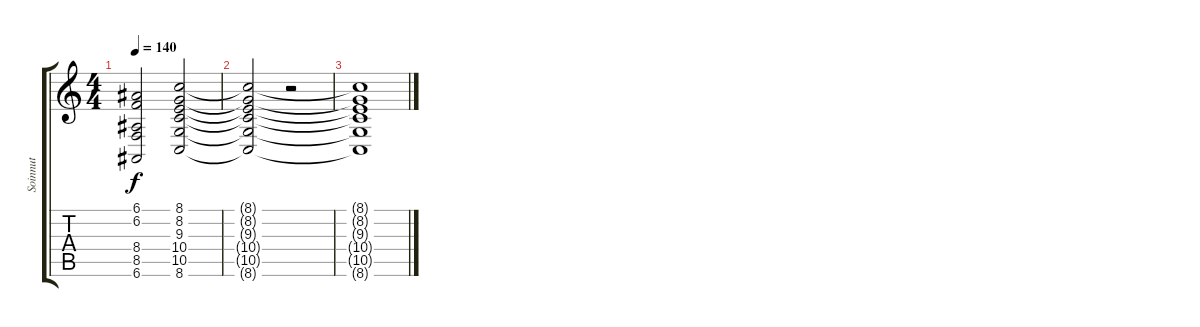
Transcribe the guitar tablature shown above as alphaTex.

\track ("Soinnut" "Soinnut") {instrument brasssection}
\staff {score tabs}
\tuning (E4 B3 G3 D3 A2 E2) {hide}
\ts (4 4)
\tempo 140
\clef g2
\ks c
(6.1 6.2 8.4 8.5 6.6).2{dy f} (8.1 8.2 9.3 10.4 10.5 8.6).2 |
(8.1{t} 8.2{t} 9.3{t} 10.4{t} 10.5{t} 8.6{t}).2 r.2 |
(8.1{t} 8.2{t} 9.3{t} 10.4{t} 10.5{t} 8.6{t}).1
